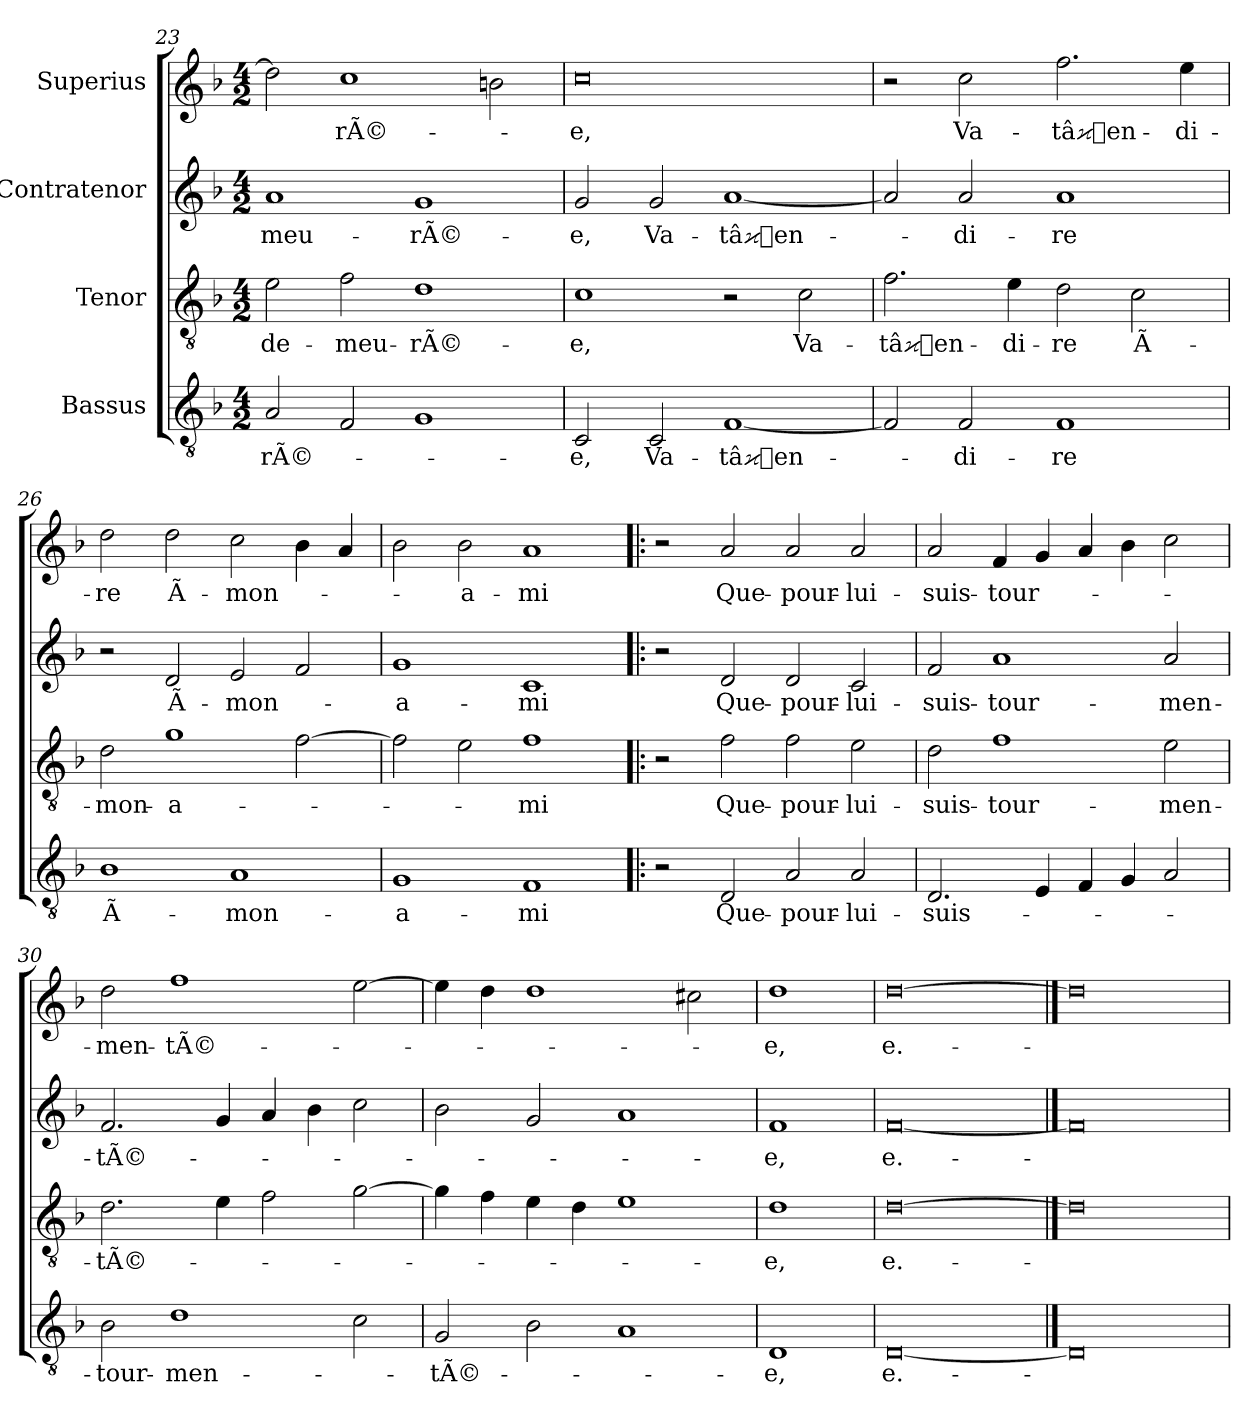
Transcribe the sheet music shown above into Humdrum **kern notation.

**kern	**text	**kern	**text	**kern	**text	**kern	**text
*part4	*part4	*part3	*part3	*part2	*part2	*part1	*part1
*staff4	*staff4	*staff3	*staff3	*staff2	*staff2	*staff1	*staff1
*I"Bassus	*	*I"Tenor	*	*I"Contratenor	*	*I"Superius	*
*clefGv2	*	*clefGv2	*	*clefG2	*	*clefG2	*
*k[b-]	*	*k[b-]	*	*k[b-]	*	*k[b-]	*
*M4/2	*	*M4/2	*	*M4/2	*	*M4/2	*
=23	=23	=23	=23	=23	=23	=23	=23
2A/	-rÃ©-	2e\	de-	1a/	-meu-	2dd\]	.
2F/	.	2f\	-meu-	.	.	1cc\	-rÃ©-
1G/	.	1d\	-rÃ©-	1g/	-rÃ©-	.	.
.	.	.	.	.	.	2bn\	.
=24	=24	=24	=24	=24	=24	=24	=24
2C/	-e,	1c\	-e,	2g/	-e,	0cc\	-e,
2C/	Va-	.	.	2g/	Va-	.	.
[1F/	tâen-	2r	.	[1a/	tâen-	.	.
.	.	2c\	Va-	.	.	.	.
=25	=25	=25	=25	=25	=25	=25	=25
2F/]	.	2.f\	tâen-	2a/]	.	2r	.
2F/	di-	.	.	2a/	di-	2cc\	Va-
.	.	4e\	di-	.	.	.	.
1F/	-re	2d\	-re	1a/	-re	2.ff\	tâen-
.	.	2c\	Ã-	.	.	.	.
.	.	.	.	.	.	4ee\	di-
=26	=26	=26	=26	=26	=26	=26	=26
1B-\	Ã-	2d\	mon-	2r	.	2dd\	-re
.	.	1g\	a-	2d/	Ã-	2dd\	Ã-
1A/	mon-	.	.	2e/	mon-	2cc\	mon-
.	.	[2f\	.	2f/	.	4b-\	.
.	.	.	.	.	.	4a/	.
=27	=27	=27	=27	=27	=27	=27	=27
1G/	a-	2f\]	.	1g/	a-	2b-\	.
.	.	2e\	.	.	.	2b-\	a-
1F/	-mi	1f\	-mi	1c/	-mi	1a/	-mi
=28!|:	=28!|:	=28!|:	=28!|:	=28!|:	=28!|:	=28!|:	=28!|:
2r	.	2r	.	2r	.	2r	.
2D/	Que-	2f\	Que-	2d/	Que-	2a/	Que-
2A/	pour-	2f\	pour-	2d/	pour-	2a/	pour-
2A/	lui-	2e\	lui-	2c/	lui-	2a/	lui-
=29	=29	=29	=29	=29	=29	=29	=29
2.D/	suis-	2d\	suis-	2f/	suis-	2a/	suis-
.	.	1f\	tour-	1a/	tour-	4f/	tour-
4E/	.	.	.	.	.	4g/	.
4F/	.	.	.	.	.	4a/	.
4G/	.	.	.	.	.	4b-\	.
2A/	.	2e\	-men-	2a/	-men-	2cc\	.
=30	=30	=30	=30	=30	=30	=30	=30
2B-\	tour-	2.d\	-tÃ©-	2.f/	-tÃ©-	2dd\	-men-
1d\	-men-	.	.	.	.	1ff\	-tÃ©-
.	.	4e\	.	4g/	.	.	.
.	.	2f\	.	4a/	.	.	.
.	.	.	.	4b-\	.	.	.
2c\	.	[2g\	.	2cc\	.	[2ee\	.
=31	=31	=31	=31	=31	=31	=31	=31
2G/	-tÃ©-	4g\]	.	2b-\	.	4ee\]	.
.	.	4f\	.	.	.	4dd\	.
2B-\	.	4e\	.	2g/	.	1dd\	.
.	.	4d\	.	.	.	.	.
1A/	.	1e\	.	1a/	.	.	.
.	.	.	.	.	.	2cc#X\	.
=32	=32	=32	=32	=32	=32	=32	=32
1D/	-e,	1d\	-e,	1f/	-e,	1dd\	-e,
=33	=33	=33	=33	=33	=33	=33	=33
[0D/	- e.-	[0d\	- e.-	[0f/	- e.-	[0dd\	- e.-
==34	==34	==34	==34	==34	==34	==34	==34
0D/]	.	0d\]	.	0f/]	.	0dd\]	.
=	=	=	=	=	=	=	=
*-	*-	*-	*-	*-	*-	*-	*-
